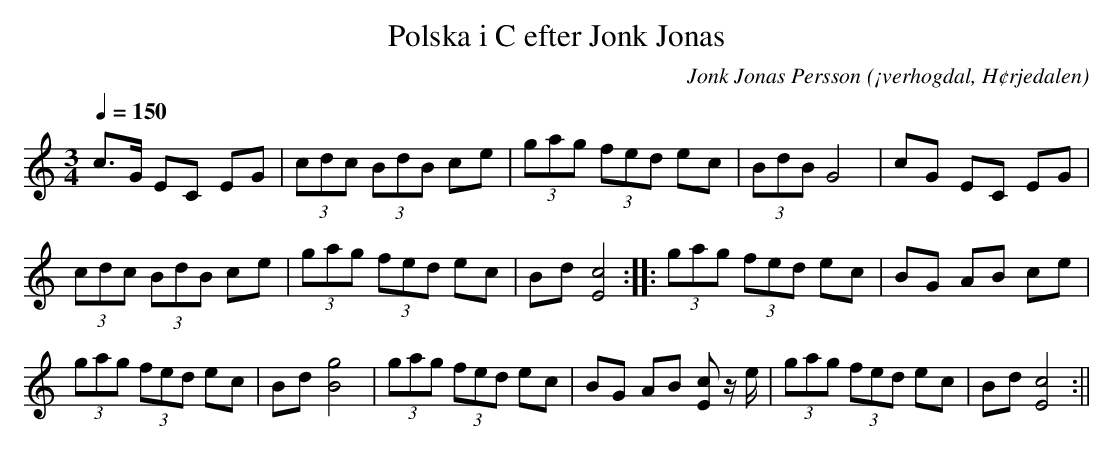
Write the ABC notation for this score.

X:1
T:Polska i C efter Jonk Jonas
O:¡verhogdal, H¢rjedalen
Q:1/4=150
M:3/4
C:Jonk Jonas Persson
K:C
c>G EC EG | (3cdc (3BdB ce | (3gag (3fed ec | (3BdB G4 | cG EC EG |
(3cdc (3BdB ce | (3gag (3fed ec | Bd [c4E4]:||:  (3gag (3fed ec | BG AB ce |
(3gag (3fed ec | Bd [g4B4] | (3gag (3fed ec | BG AB [cE] z/2 e/2 | (3gag (3fed ec | Bd [c4E4] :||
